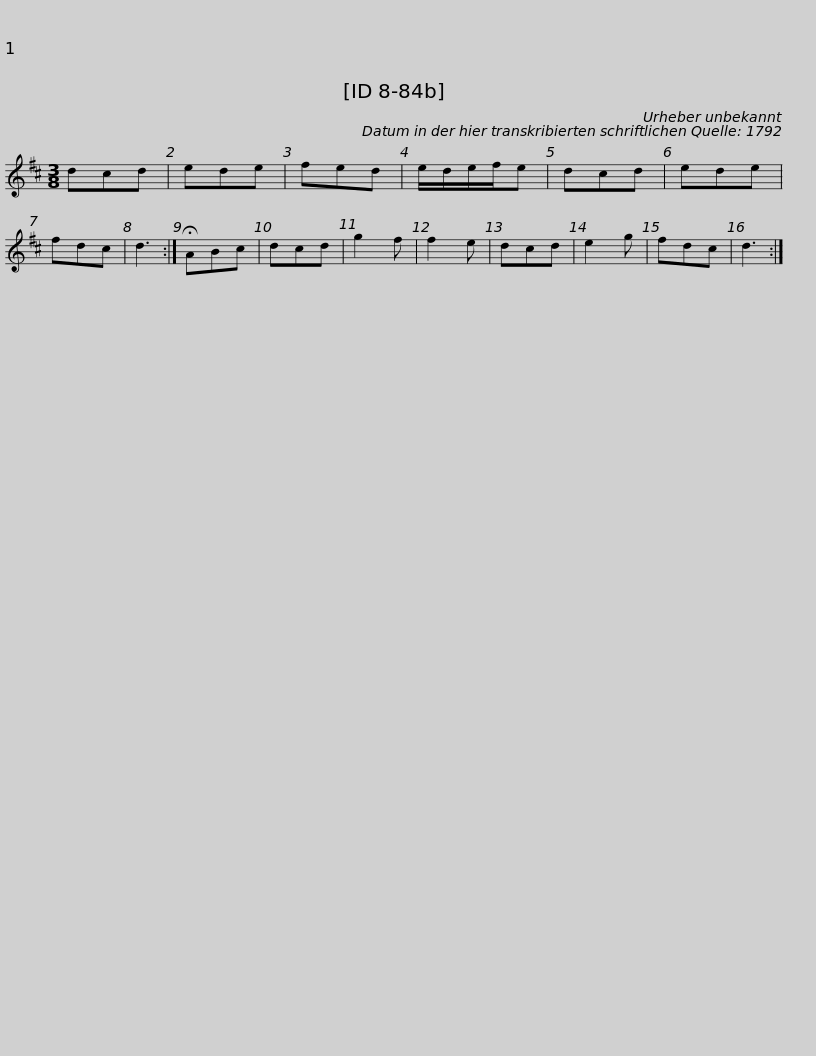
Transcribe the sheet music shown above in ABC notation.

X:1
L:1/8
M:3/8
I:linebreak $
K:D
V:1 treble
V:1
 dcd | ede | fed | e/d/e/f/e | dcd | %5
 ede | fdc | d3 :| !fermata!ABc | dcd | %10
 g2 f | f2 e | dcd | e2 g |$ fdc | %15
 d3 :| %16
